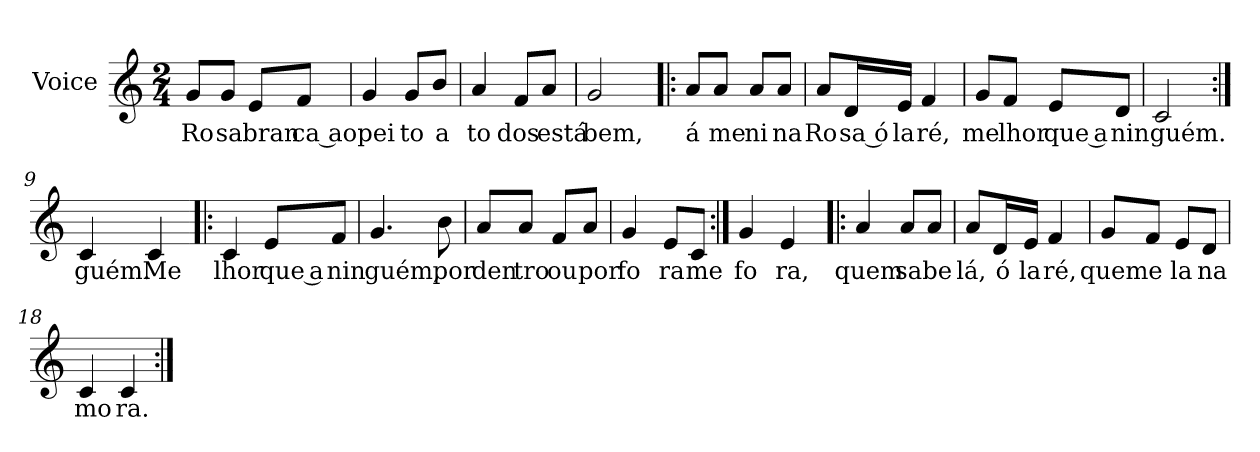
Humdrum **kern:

**kern	**text
*part1	*part1
*staff1	*staff1
*I"Voice	*
*I'V	*
*clefG2	*
*k[]	*
*C:	*
*M2/4	*
=1	=1
8gL	Ro
8gJ	sa
8eL	bran
8fJ	ca ao
=2	=2
4g	pei
8gL	to
8bJ	a
=3	=3
4a	to
8fL	dos
8aJ	está
=4	=4
2g	bem,
=5!|:	=5!|:
8aL	á
8aJ	me
8aL	ni
8aJ	na
=6	=6
8aL	Ro
16d	sa ó
16eJJ	la
4f	ré,
=7	=7
8gL	me
8fJ	lhor
8eL	que a
8dJ	nin
=8	=8
2c	guém.
=9:|!	=9:|!
4c	guém.
4c	Me
=10!|:	=10!|:
4c	lhor
8eL	que a
8fJ	nin
=11	=11
4.g	guém,
8b	por
=12	=12
8aL	den
8aJ	tro
8fL	ou
8aJ	por
=13	=13
4g	fo
8eL	ra
8cJ	me
=14:|!	=14:|!
4g	fo
4e	ra,
=15!|:	=15!|:
4a	quem
8aL	sa
8aJ	be
=16	=16
8aL	lá,
16d	ó
16eJJ	la
4f	ré,
=17	=17
8gL	quem
8fJ	e
8eL	la
8dJ	na
=18	=18
4c	mo
4c	ra.
=:|!	=:|!
*-	*-
